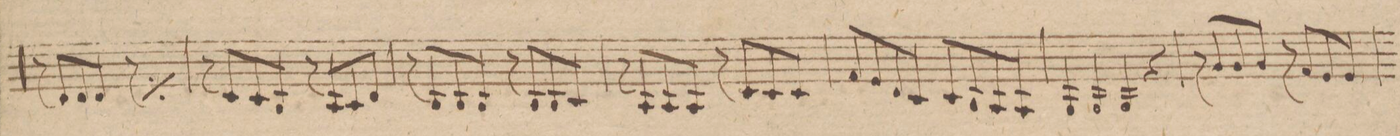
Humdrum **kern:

**kern	**dynam
*I"Violino 2.do	*
*clefG2	*
*k[b-]	*
*met(c|)	*
*M2/2	*
8r	.
8d/L	.
8d/	.
8d/J	.
8r	.
*rep	*
8d/L	.
8d/	.
8d/J	.
*Xrep	*
=27	=27
8r	.
8c/L	.
8c/	.
8B-/J	.
8r	.
8A/L	.
8c/	.
8d/J	.
=28	=28
8r	.
8B-/L	.
8B-/	.
8B-/J	.
8r	.
8B-/L	.
8B-/	.
8c/J	.
=29	=29
8r	.
8A/L	.
8A/	.
8A/J	.
8r	.
8c/L	.
8c/	.
8c/J	.
=30	=30
8f/L	.
8e/	.
8d/	.
8c/J	.
8c/L	.
8B-/	.
8A/	.
8A/J	.
=31	=31
4G/	.
4G/	.
4G/	.
4r	.
=32	=32
8r	.
8g/L	.
8g/	.
8g/J	.
8r	.
8f/L	.
8e/	.
8e/J	.
=33	=33
*-	*-
